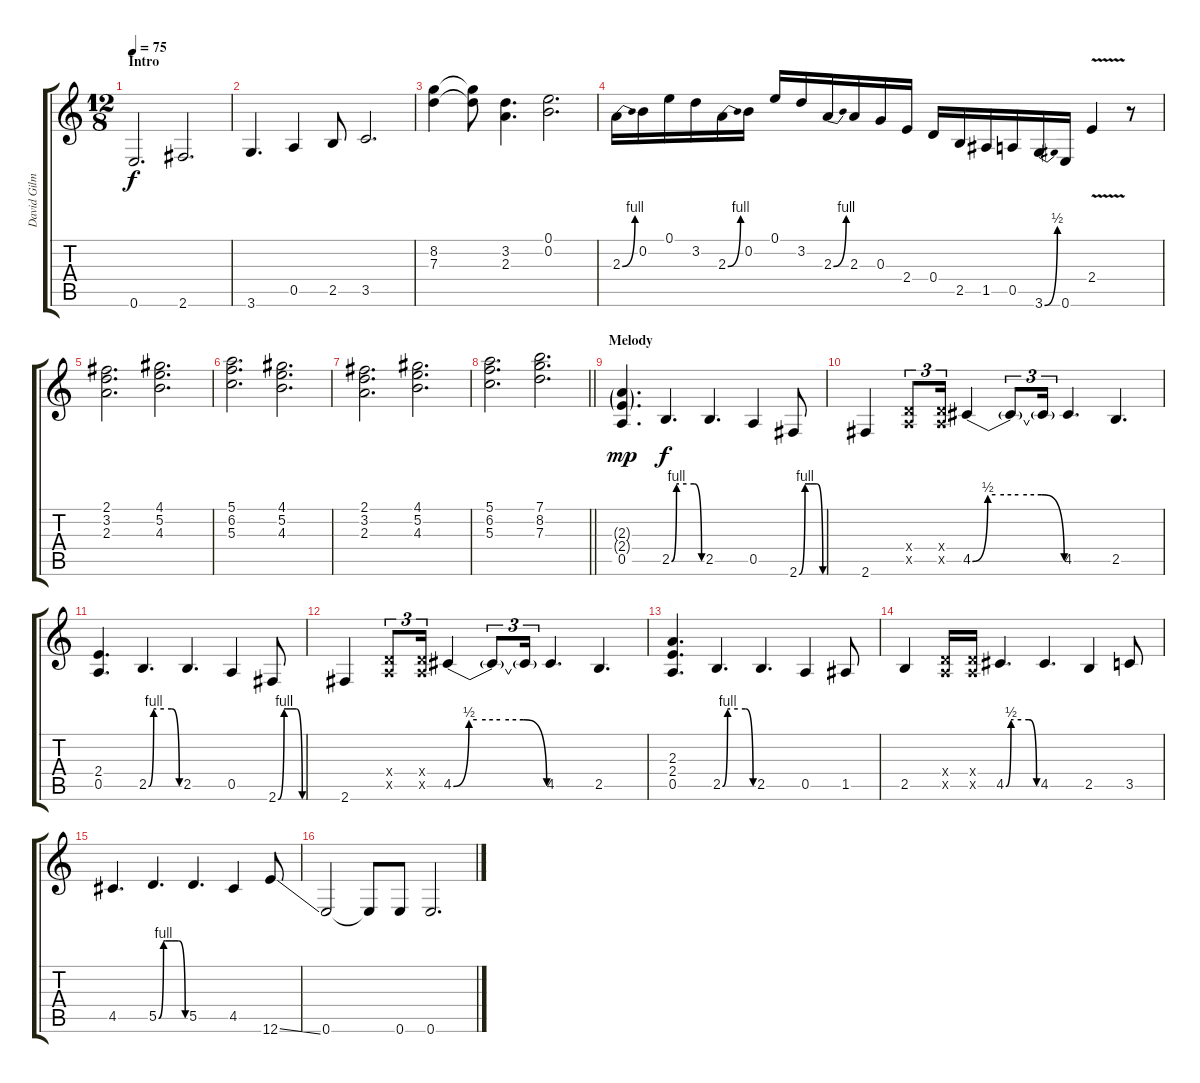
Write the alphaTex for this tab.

\track ("David Gilmour (Guitar)" "David Gilm") {instrument distortionguitar}
\staff {score tabs}
\tuning (E4 B3 G3 D3 A2 E2) {hide}
\ts (12 8)
\section ("" "Intro")
\tempo 75
\clef g2
\ks c
0.6.2{d dy f instrument distortionguitar} 2.6.2{d} |
3.6.4{d} 0.5.4 2.5.8 3.5.2{d} |
(8.2 7.3).4 (8.2{t} 7.3{t}).8 (3.2 2.3).4{d} (0.1 0.2).2{d} |
2.3{be (bend 0 0 60 4)}.16 0.2.16 0.1.16 3.2.16 2.3{be (bend 0 0 60 4)}.16 0.2.16 0.1.16 3.2.16 2.3{be (bend 0 0 60 4)}.16 2.3.16 0.3.16 2.4.16 0.4.16 2.5.16 1.5.16 0.5.16 3.6{be (bend 0 0 60 2)}.16 0.6.16 2.4{v}.4 r.8 |
(2.1 3.2 2.3).2{d} (4.1 5.2 4.3).2{d} |
(5.1 6.2 5.3).2{d} (4.1 5.2 4.3).2{d} |
(2.1 3.2 2.3).2{d} (4.1 5.2 4.3).2{d} |
\barLineRight lightlight
(5.1 6.2 5.3).2{d} (7.1 8.2 7.3).2{d} |
\section ("" "Melody")
(2.3{g} 2.4{g} 0.5).4{d dy mp} 2.5{be (custom 0 0 10 4 15 4 30 4 45 4 60 0)}.4{d dy f} 2.5.4{d} 0.5.4 2.6{be (custom 0 0 15 4 30 4 45 4 60 0)}.8 |
2.6.4 (0.4{x} 0.5{x}).8{tu (3 2)} (0.4{x} 0.5{x}).16{tu (3 2)} 4.5{be (custom 0 0 10 2 15 2 30 2 45 2 60 0)}.4 4.5{t}.8{tu (3 2)} 4.5{t}.16{tu (3 2)} 4.5.4{d} 2.5.4{d} |
(2.4 0.5).4{d} 2.5{be (custom 0 0 10 4 15 4 30 4 45 4 60 0)}.4{d} 2.5.4{d} 0.5.4 2.6{be (custom 0 0 15 4 30 4 45 4 60 0)}.8 |
2.6.4 (0.4{x} 0.5{x}).8{tu (3 2)} (0.4{x} 0.5{x}).16{tu (3 2)} 4.5{be (custom 0 0 10 2 15 2 30 2 45 2 60 0)}.4 4.5{t}.8{tu (3 2)} 4.5{t}.16{tu (3 2)} 4.5.4{d} 2.5.4{d} |
(2.3 2.4 0.5).4{d} 2.5{be (custom 0 0 10 4 15 4 30 4 45 4 60 0)}.4{d} 2.5.4{d} 0.5.4 1.5.8 |
2.5.4 (0.4{x} 0.5{x}).16 (0.4{x} 0.5{x}).16 4.5{be (custom 0 0 10 2 15 2 30 2 45 2 60 0)}.4{d} 4.5.4{d} 2.5.4 3.5.8 |
4.5.4{d} 5.5{be (custom 0 0 11 4 15 4 30 4 45 4 60 0)}.4{d} 5.5.4{d} 4.5.4 12.6{ss}.8 |
0.6.2 0.6{t}.8 0.6.8 0.6.2{d}
